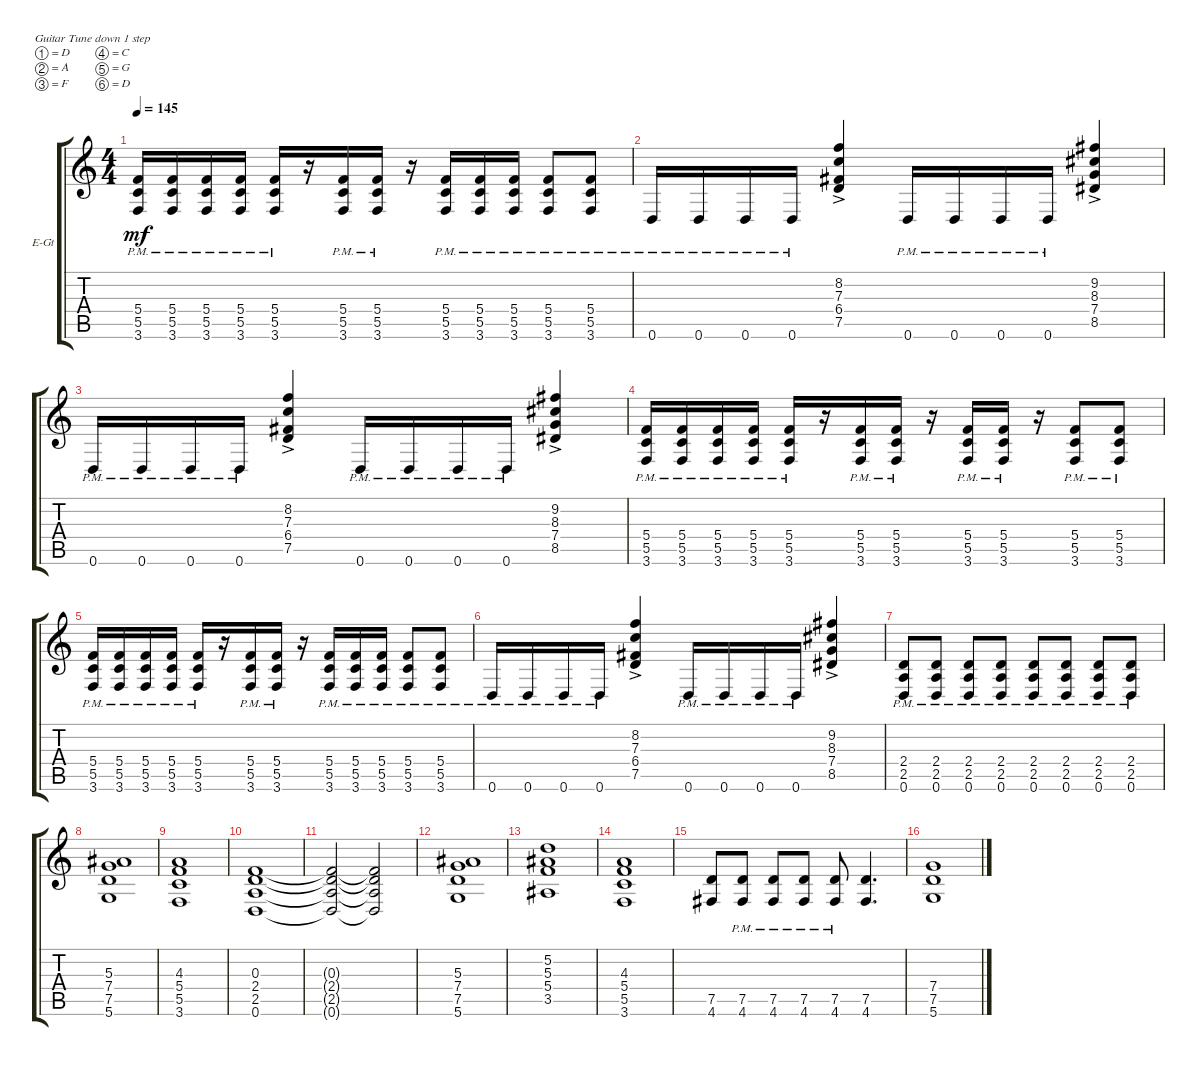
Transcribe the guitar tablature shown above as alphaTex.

\defaultSystemsLayout 4
\bracketExtendMode groupsimilarinstruments
\firstSystemTrackNameOrientation horizontal
\otherSystemsTrackNameOrientation horizontal
\track ("Rithm Guitar 1" "E-Gt") {instrument distortionguitar}
\staff {score tabs}
\tuning (D4 A3 F3 C3 G2 D2)
\ts (4 4)
\tempo 145
\clef g2
\ks c
(3.6{pm} 5.5{pm} 5.4{pm}).16{dy mf} (3.6{pm} 5.5{pm} 5.4{pm}).16 (3.6{pm} 5.5{pm} 5.4{pm}).16 (3.6{pm} 5.5{pm} 5.4{pm}).16 (3.6{pm} 5.5{pm} 5.4{pm}).16 r.16 (3.6{pm} 5.5{pm} 5.4{pm}).16 (3.6{pm} 5.5{pm} 5.4{pm}).16 r.16 (3.6{pm} 5.5{pm} 5.4{pm}).16 (3.6{pm} 5.5{pm} 5.4{pm}).16 (3.6{pm} 5.5{pm} 5.4{pm}).16 (3.6{pm} 5.5{pm} 5.4{pm}).8 (3.6{pm} 5.5{pm} 5.4{pm}).8 |
0.6{pm}.16 0.6{pm}.16 0.6{pm}.16 0.6{pm}.16 (7.3 8.2{ac} 6.4 7.5).4 0.6{pm}.16 0.6{pm}.16 0.6{pm}.16 0.6{pm}.16 (7.4 8.3 9.2{ac} 8.5).4 |
0.6{pm}.16 0.6{pm}.16 0.6{pm}.16 0.6{pm}.16 (7.3 8.2{ac} 6.4 7.5).4 0.6{pm}.16 0.6{pm}.16 0.6{pm}.16 0.6{pm}.16 (7.4 8.3 9.2{ac} 8.5).4 |
(3.6{pm} 5.5{pm} 5.4{pm}).16 (3.6{pm} 5.5{pm} 5.4{pm}).16 (3.6{pm} 5.5{pm} 5.4{pm}).16 (3.6{pm} 5.5{pm} 5.4{pm}).16 (3.6{pm} 5.5{pm} 5.4{pm}).16 r.16 (3.6{pm} 5.5{pm} 5.4{pm}).16 (3.6{pm} 5.5{pm} 5.4{pm}).16 r.16 (3.6{pm} 5.5{pm} 5.4{pm}).16 (3.6{pm} 5.5{pm} 5.4{pm}).16 r.16 (3.6{pm} 5.5{pm} 5.4{pm}).8 (3.6{pm} 5.5{pm} 5.4{pm}).8 |
(3.6{pm} 5.5{pm} 5.4{pm}).16 (3.6{pm} 5.5{pm} 5.4{pm}).16 (3.6{pm} 5.5{pm} 5.4{pm}).16 (3.6{pm} 5.5{pm} 5.4{pm}).16 (3.6{pm} 5.5{pm} 5.4{pm}).16 r.16 (3.6{pm} 5.5{pm} 5.4{pm}).16 (3.6{pm} 5.5{pm} 5.4{pm}).16 r.16 (3.6{pm} 5.5{pm} 5.4{pm}).16 (3.6{pm} 5.5{pm} 5.4{pm}).16 (3.6{pm} 5.5{pm} 5.4{pm}).16 (3.6{pm} 5.5{pm} 5.4{pm}).8 (3.6{pm} 5.5{pm} 5.4{pm}).8 |
0.6{pm}.16 0.6{pm}.16 0.6{pm}.16 0.6{pm}.16 (7.3 8.2{ac} 6.4 7.5).4 0.6{pm}.16 0.6{pm}.16 0.6{pm}.16 0.6{pm}.16 (7.4 8.3 9.2{ac} 8.5).4 |
(2.4{pm} 2.5{pm} 0.6{pm}).8 (2.4{pm} 2.5{pm} 0.6{pm}).8 (2.4{pm} 2.5{pm} 0.6{pm}).8 (2.4{pm} 2.5{pm} 0.6{pm}).8 (2.4{pm} 2.5{pm} 0.6{pm}).8 (2.4{pm} 2.5{pm} 0.6{pm}).8 (2.4{pm} 2.5{pm} 0.6{pm}).8 (2.4{pm} 2.5{pm} 0.6{pm}).8 |
(5.6 7.5 7.4 5.3).1 |
(3.6 5.5 5.4 4.3).1 |
(0.6 2.5 2.4 0.3).1 |
(2.4{t} 2.5{t} 0.6{t} 0.3{t}).2 (0.3{t} 2.4{t} 2.5{t} 0.6{t}).2 |
(5.6 7.5 7.4 5.3).1 |
(3.5 5.4 5.3 5.2).1 |
(5.5 5.4 3.6 4.3).1 |
(4.6 7.5).8 (4.6{pm} 7.5{pm}).8 (4.6{pm} 7.5{pm}).8 (4.6{pm} 7.5{pm}).8 (4.6{pm} 7.5{pm}).8 (4.6 7.5).4{d} |
(5.6 7.5 7.4).1
